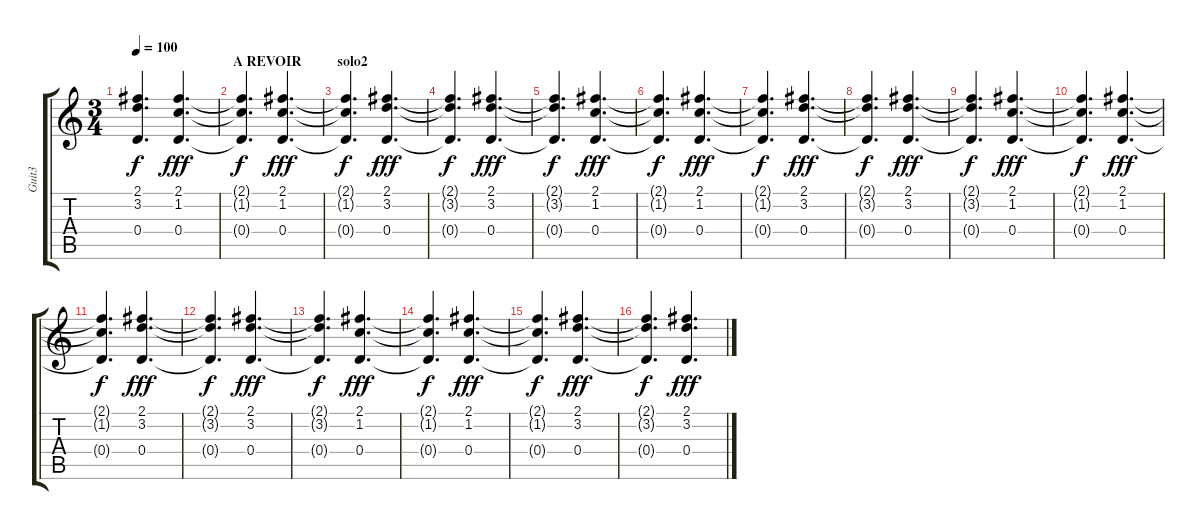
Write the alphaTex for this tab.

\track ("Guit3" "Guit3") {instrument acousticguitarsteel}
\staff {score tabs}
\tuning (E4 B3 G3 D3 A2 D2) {hide}
\ts (3 4)
\tempo 100
\clef g2
\ks c
(2.1{t} 3.2{t} 0.4{t}).4{d dy f} (2.1 1.2 0.4).4{d dy fff} |
\section ("" "A REVOIR")
(2.1{t} 1.2{t} 0.4{t}).4{d dy f} (2.1 1.2 0.4).4{d dy fff} |
\section ("" "solo2")
(2.1{t} 1.2{t} 0.4{t}).4{d dy f} (2.1 3.2 0.4).4{d dy fff} |
(2.1{t} 3.2{t} 0.4{t}).4{d dy f} (2.1 3.2 0.4).4{d dy fff} |
(2.1{t} 3.2{t} 0.4{t}).4{d dy f} (2.1 1.2 0.4).4{d dy fff} |
(2.1{t} 1.2{t} 0.4{t}).4{d dy f} (2.1 1.2 0.4).4{d dy fff} |
(2.1{t} 1.2{t} 0.4{t}).4{d dy f} (2.1 3.2 0.4).4{d dy fff} |
(2.1{t} 3.2{t} 0.4{t}).4{d dy f} (2.1 3.2 0.4).4{d dy fff} |
(2.1{t} 3.2{t} 0.4{t}).4{d dy f} (2.1 1.2 0.4).4{d dy fff} |
(2.1{t} 1.2{t} 0.4{t}).4{d dy f} (2.1 1.2 0.4).4{d dy fff} |
(2.1{t} 1.2{t} 0.4{t}).4{d dy f} (2.1 3.2 0.4).4{d dy fff} |
(2.1{t} 3.2{t} 0.4{t}).4{d dy f} (2.1 3.2 0.4).4{d dy fff} |
(2.1{t} 3.2{t} 0.4{t}).4{d dy f} (2.1 1.2 0.4).4{d dy fff} |
(2.1{t} 1.2{t} 0.4{t}).4{d dy f} (2.1 1.2 0.4).4{d dy fff} |
(2.1{t} 1.2{t} 0.4{t}).4{d dy f} (2.1 3.2 0.4).4{d dy fff} |
(2.1{t} 3.2{t} 0.4{t}).4{d dy f} (2.1 3.2 0.4).4{d dy fff}
